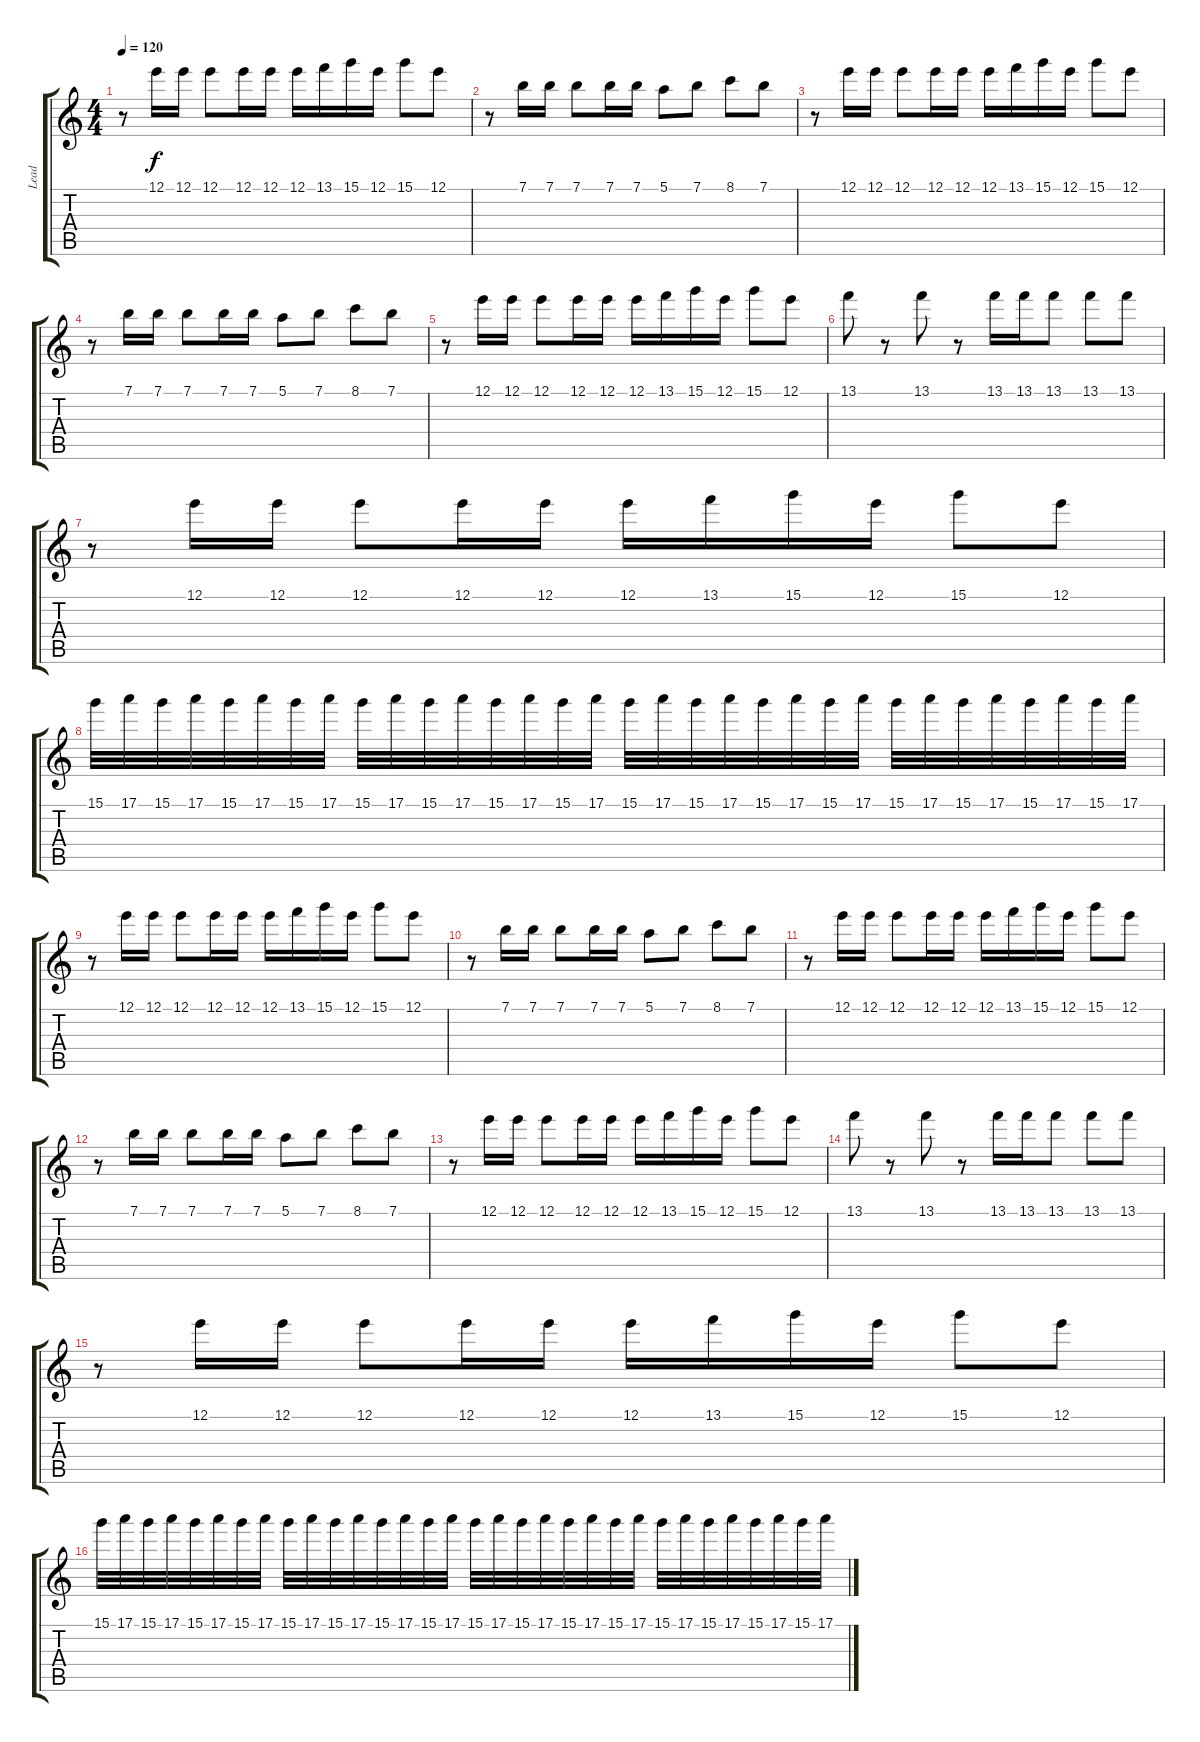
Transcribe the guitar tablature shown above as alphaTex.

\track ("Lead" "Lead") {instrument overdrivenguitar}
\staff {score tabs}
\tuning (E4 B3 G3 D3 A2 E2) {hide}
\ts (4 4)
\tempo 120
\clef g2
\ks c
r.8{dy f} 12.1.16 12.1.16 12.1.8 12.1.16 12.1.16 12.1.16 13.1.16 15.1.16 12.1.16 15.1.8 12.1.8 |
r.8 7.1.16 7.1.16 7.1.8 7.1.16 7.1.16 5.1.8 7.1.8 8.1.8 7.1.8 |
r.8 12.1.16 12.1.16 12.1.8 12.1.16 12.1.16 12.1.16 13.1.16 15.1.16 12.1.16 15.1.8 12.1.8 |
r.8 7.1.16 7.1.16 7.1.8 7.1.16 7.1.16 5.1.8 7.1.8 8.1.8 7.1.8 |
r.8 12.1.16 12.1.16 12.1.8 12.1.16 12.1.16 12.1.16 13.1.16 15.1.16 12.1.16 15.1.8 12.1.8 |
13.1.8 r.8 13.1.8 r.8 13.1.16 13.1.16 13.1.8 13.1.8 13.1.8 |
r.8 12.1.16 12.1.16 12.1.8 12.1.16 12.1.16 12.1.16 13.1.16 15.1.16 12.1.16 15.1.8 12.1.8 |
15.1.32 17.1.32 15.1.32 17.1.32 15.1.32 17.1.32 15.1.32 17.1.32 15.1.32 17.1.32 15.1.32 17.1.32 15.1.32 17.1.32 15.1.32 17.1.32 15.1.32 17.1.32 15.1.32 17.1.32 15.1.32 17.1.32 15.1.32 17.1.32 15.1.32 17.1.32 15.1.32 17.1.32 15.1.32 17.1.32 15.1.32 17.1.32 |
r.8 12.1.16 12.1.16 12.1.8 12.1.16 12.1.16 12.1.16 13.1.16 15.1.16 12.1.16 15.1.8 12.1.8 |
r.8 7.1.16 7.1.16 7.1.8 7.1.16 7.1.16 5.1.8 7.1.8 8.1.8 7.1.8 |
r.8 12.1.16 12.1.16 12.1.8 12.1.16 12.1.16 12.1.16 13.1.16 15.1.16 12.1.16 15.1.8 12.1.8 |
r.8 7.1.16 7.1.16 7.1.8 7.1.16 7.1.16 5.1.8 7.1.8 8.1.8 7.1.8 |
r.8 12.1.16 12.1.16 12.1.8 12.1.16 12.1.16 12.1.16 13.1.16 15.1.16 12.1.16 15.1.8 12.1.8 |
13.1.8 r.8 13.1.8 r.8 13.1.16 13.1.16 13.1.8 13.1.8 13.1.8 |
r.8 12.1.16 12.1.16 12.1.8 12.1.16 12.1.16 12.1.16 13.1.16 15.1.16 12.1.16 15.1.8 12.1.8 |
15.1.32 17.1.32 15.1.32 17.1.32 15.1.32 17.1.32 15.1.32 17.1.32 15.1.32 17.1.32 15.1.32 17.1.32 15.1.32 17.1.32 15.1.32 17.1.32 15.1.32 17.1.32 15.1.32 17.1.32 15.1.32 17.1.32 15.1.32 17.1.32 15.1.32 17.1.32 15.1.32 17.1.32 15.1.32 17.1.32 15.1.32 17.1.32
